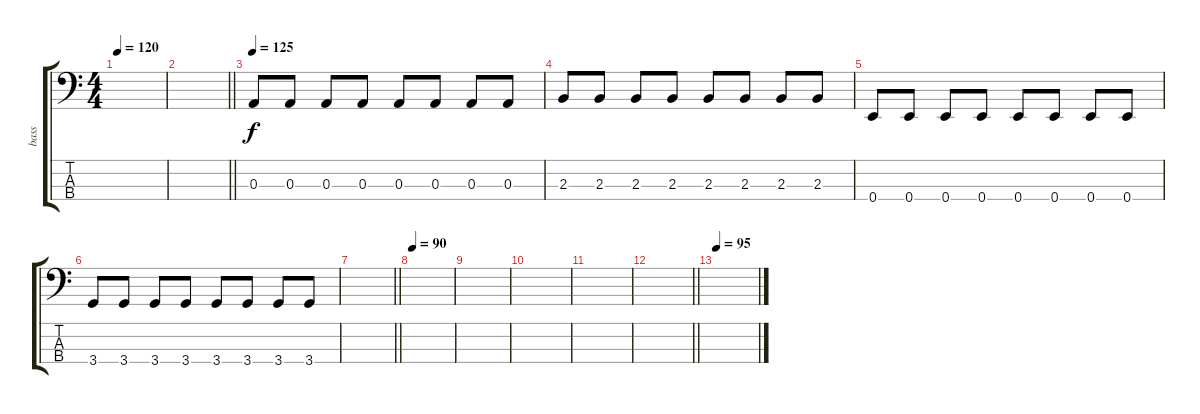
\track ("bass" "bass") {instrument electricbassfinger}
\staff {score tabs}
\tuning (G2 D2 A1 E1) {hide}
\ts (4 4)
\tempo 120
\clef f4
\ks c
|
\barLineRight lightlight
|
\section ("" "")
\tempo 125
0.3.8 0.3.8 0.3.8 0.3.8 0.3.8 0.3.8 0.3.8 0.3.8 |
2.3.8 2.3.8 2.3.8 2.3.8 2.3.8 2.3.8 2.3.8 2.3.8 |
0.4.8 0.4.8 0.4.8 0.4.8 0.4.8 0.4.8 0.4.8 0.4.8 |
3.4.8 3.4.8 3.4.8 3.4.8 3.4.8 3.4.8 3.4.8 3.4.8 |
\barLineRight lightlight
|
\section ("" "")
\tempo 90
|
|
|
|
\barLineRight lightlight
|
\section ("" "")
\tempo 95
